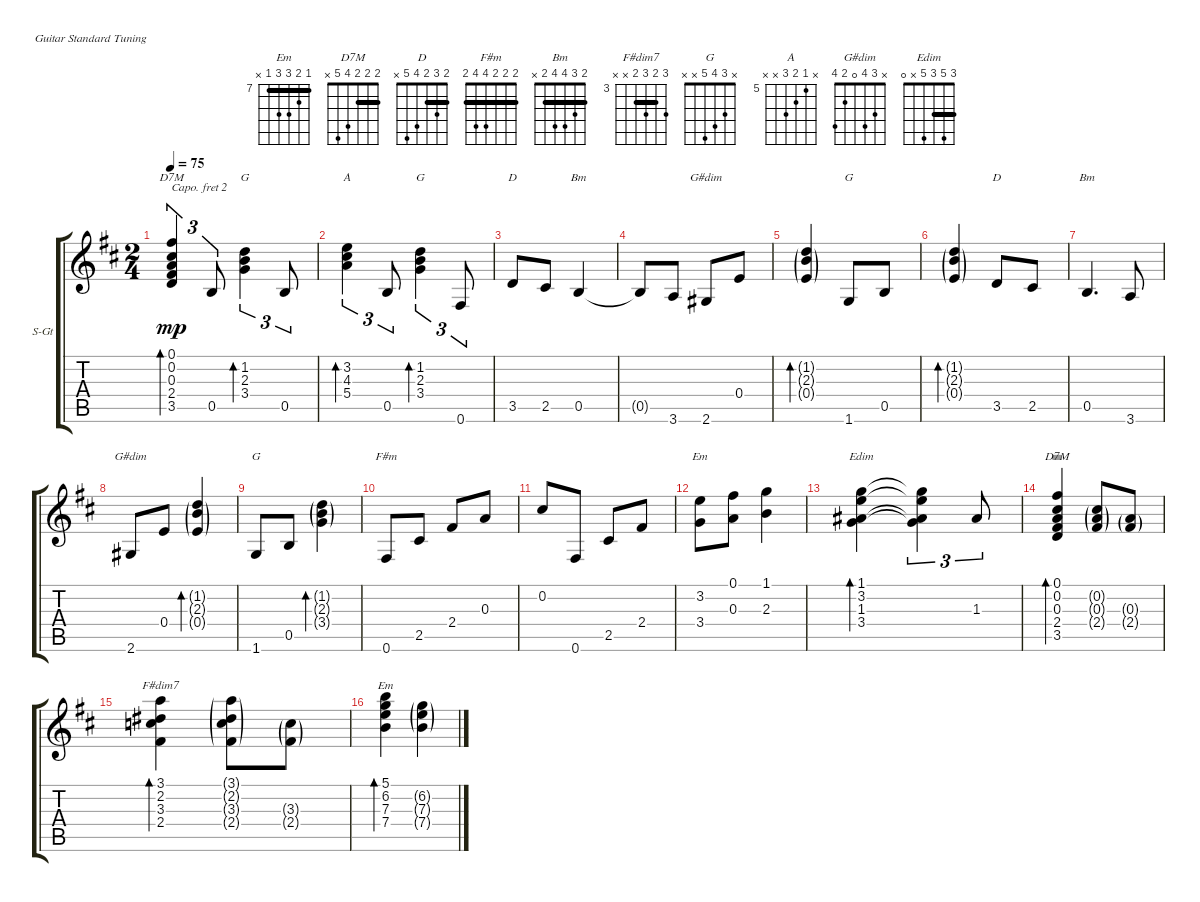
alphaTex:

\defaultSystemsLayout 4
\bracketExtendMode groupsimilarinstruments
\firstSystemTrackNameOrientation horizontal
\otherSystemsTrackNameOrientation horizontal
\track ("Paul's Guitar" "S-Gt") {instrument acousticguitarsteel}
\staff {score tabs}
\capo 2
\tuning (E4 B3 G3 D3 A2 E2)
\chord ("Em" 3 5 4 5 x x)
\chord ("D7M" 2 2 2 4 5 x) {barre (2 2)}
\chord ("D" 2 3 2 4 5 x) {barre 2}
\chord ("F#m" 2 2 2 4 4 2) {barre (2 2 2)}
\chord ("Bm" 2 3 4 4 2 x) {barre 2}
\chord ("F#dim7" 5 4 5 4 x x) {firstfret 3 barre 4}
\chord ("G" x 3 4 5 x x)
\chord ("A" x 5 6 7 x x) {firstfret 5}
\chord ("G#dim" x 3 4 0 2 4)
\chord ("Edim" 3 5 3 5 x 0) {barre 3}
\chord ("Em" 7 8 9 9 7 x) {firstfret 7 barre 7}
\voice
\ts (2 4)
\tempo 75
\clef g2
\ks d
(3.5 2.4 0.3 0.2 0.1).4{tu (3 2) bd 76 ch "D7M" dy mp} 0.5.8{tu (3 2)} (1.2 2.3 3.4).4{tu (3 2) bd 79 ch "G"} 0.5.8{tu (3 2)} |
(3.2 4.3 5.4).4{tu (3 2) bd 79 ch "A"} 0.5.8{tu (3 2)} (1.2 2.3 3.4).4{tu (3 2) bd 79 ch "G"} 0.6.8{tu (3 2)} |
3.5.8{ch "D"} 2.5.8 0.5.4{ch "Bm"} |
0.5{t}.8 3.6.8 2.6.8{ch "G#dim"} 0.4.8 |
(2.3{g} 1.2{g} 0.4{g}).4{bd 79} 1.6.8{ch "G"} 0.5.8 |
(1.2{g} 2.3{g} 0.4{g}).4{bd 119} 3.5.8{ch "D"} 2.5.8 |
0.5.4{d ch "Bm"} 3.6.8 |
2.6.8{ch "G#dim"} 0.4.8 (2.3{g} 1.2{g} 0.4{g}).4{bd 79} |
1.6.8{ch "G"} 0.5.8 (1.2{g} 2.3{g} 3.4{g}).4{bd 119} |
0.6.8{ch "F#m"} 2.5.8 2.4.8 0.3.8 |
0.2.8 0.6.8 2.5.8 2.4.8 |
(3.2 3.4).8{ch "Em"} (0.1 0.3).8 (1.1 2.3).4 |
(1.1 3.2 1.3 3.4).4{bd 118 ch "Edim"} (1.1{t} 3.2{t} 1.3{t} 3.4{t}).4{tu (3 2)} 1.3.8{tu (3 2)} |
(0.2 0.3 2.4 3.5 0.1).4{bd 115 ch "D7M"} (0.2{g} 0.3{g} 2.4{g}).8 (0.3{g} 2.4{g}).8 |
(3.1 2.2 3.3 2.4).4{bd 114 ch "F#dim7"} (3.1{g} 2.2{g} 3.3{g} 2.4{g}).8 (2.4{g} 3.3{g}).8 |
(7.4 7.3 6.2 5.1).4{bd 114 ch "Em"} (7.4{g} 7.3{g} 6.2{g}).4
\voice
\clef g2
\ottava regular
\simile none
\ks d
|
|
|
|
|
|
|
|
|
|
|
|
|
r.2{bd 0} |
|
